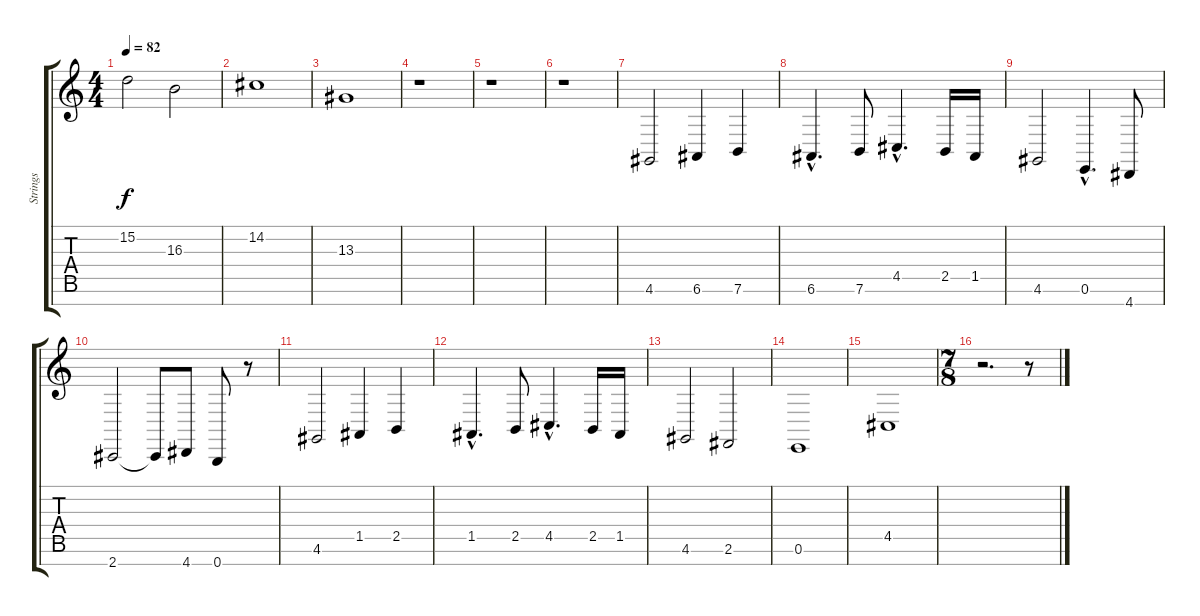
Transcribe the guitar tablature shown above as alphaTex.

\track ("Strings" "Strings") {instrument stringensemble1}
\staff {score tabs}
\tuning (E4 B3 G3 D3 A2 E2 B1) {hide}
\ts (4 4)
\tempo 82
\clef g2
\ks c
15.2.2{dy f} 16.3.2 |
14.2.1 |
13.3.1 |
r.1 |
r.1 |
r.1 |
4.6.2 6.6.4 7.6.4 |
6.6{hac}.4{d} 7.6.8 4.5{hac}.4{d} 2.5.16 1.5.16 |
4.6.2 0.6{hac}.4{d} 4.7.8 |
2.7.2 2.7{t}.8 4.7.8 0.7.8 r.8 |
4.6.2 1.5.4 2.5.4 |
1.5{hac}.4{d} 2.5.8 4.5{hac}.4{d} 2.5.16 1.5.16 |
4.6.2 2.6.2 |
0.6.1 |
4.5.1 |
\ts (7 8)
r.2{d} r.8
